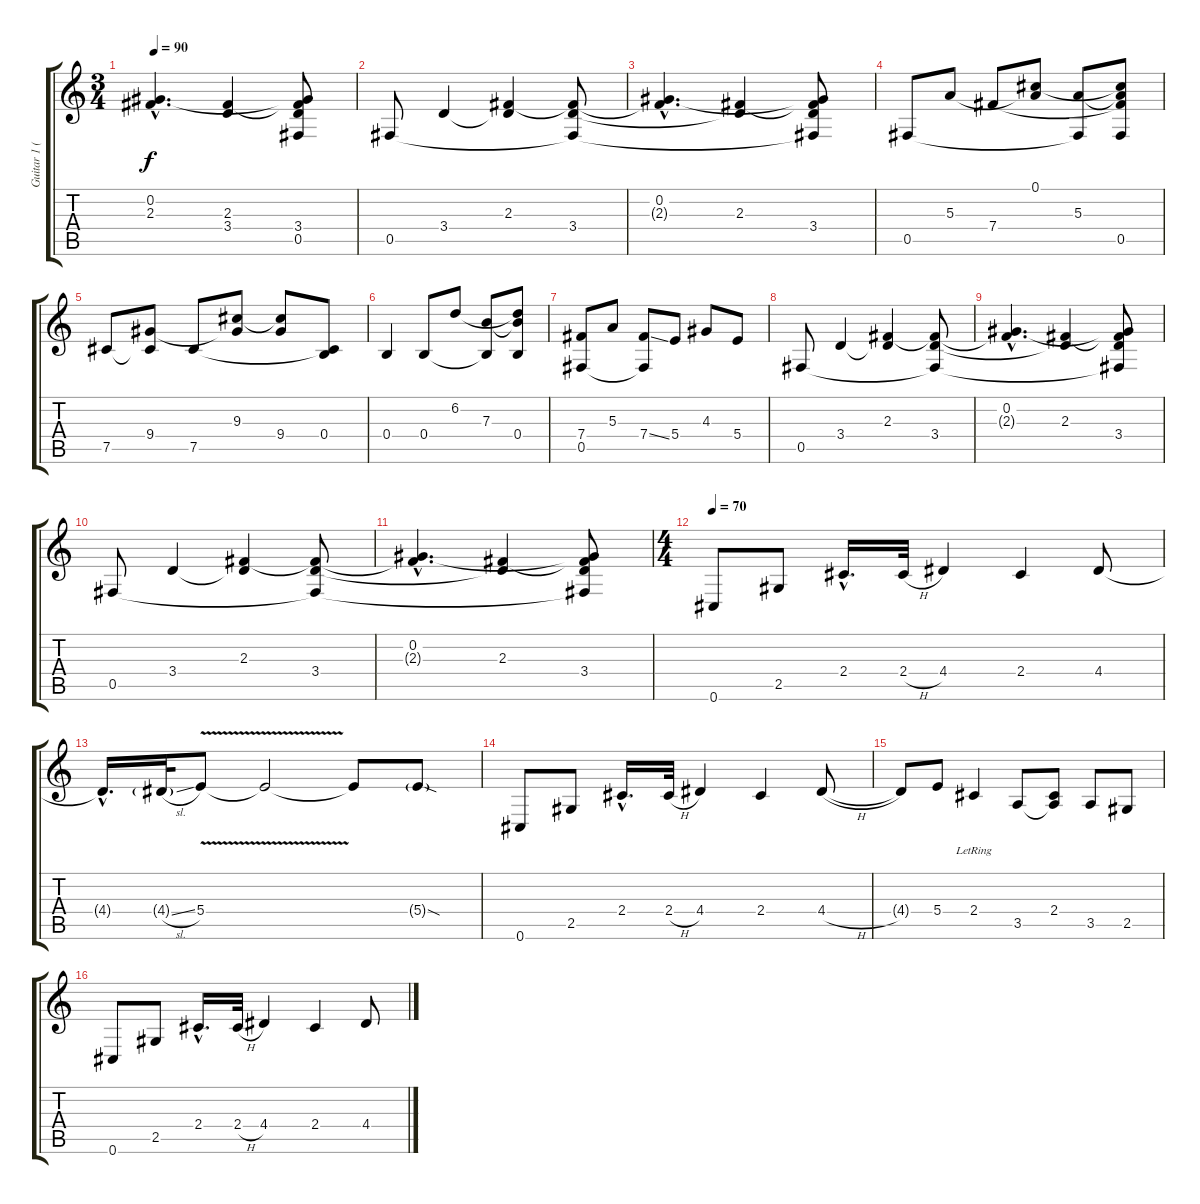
\track ("Guitar 1 (Distortion)" "Guitar 1 (") {instrument distortionguitar}
\staff {score tabs}
\tuning (Db4 Ab3 E3 B2 Gb2 Db2) {hide}
\ts (3 4)
\tempo 90
\clef g2
\ks c
(0.2{hac} 2.3{hac t}).4{d dy f} (2.3 3.4{t}).4 (0.2{t} 2.3{t} 3.4 0.5{t}).8 |
0.5.8 3.4.4 (2.3 3.4{t}).4 (2.3{t} 3.4 0.5{t}).8 |
(0.2{hac} 2.3{hac t}).4{d} (2.3 3.4{t}).4 (0.2{t} 2.3{t} 3.4 0.5{t}).8 |
0.5.8 5.3.8 7.4.8 (0.1 5.3{t}).8 (5.3 0.5{t}).8 (0.1{t} 5.3{t} 7.4{t} 0.5).8 |
7.5.8 (9.4 7.5{t}).8 7.5.8 (9.3 9.4{t}).8 (9.3{t} 9.4).8 (0.4 7.5{t}).8 |
0.4.4 0.4.8 6.2.8 (7.3 0.4{t}).8 (6.2{t} 7.3{t} 0.4).8 |
(7.4 0.5).8 5.3.8 (7.4{ss} 0.5{t}).8 5.4.8 4.3.8 5.4.8 |
0.5.8 3.4.4 (2.3 3.4{t}).4 (2.3{t} 3.4 0.5{t}).8 |
(0.2{hac} 2.3{hac t}).4{d} (2.3 3.4{t}).4 (0.2{t} 2.3{t} 3.4 0.5{t}).8 |
0.5.8 3.4.4 (2.3 3.4{t}).4 (2.3{t} 3.4 0.5{t}).8 |
(0.2{hac} 2.3{hac t}).4{d} (2.3 3.4{t}).4 (0.2{t} 2.3{t} 3.4 0.5{t}).8 |
\ts (4 4)
\tempo 70
0.6.8 2.5.8 2.4{hac}.16{d} 2.4{h}.32 4.4.4 2.4.4 4.4.8 |
4.4{hac t}.16{d} 4.4{sl g}.32 5.4{v}.8 5.4{t}.2 5.4{t}.8 5.4{sod g}.8 |
0.6.8 2.5.8 2.4{hac}.16{d} 2.4{h}.32 4.4.4 2.4.4 4.4{h}.8 |
4.4{t}.8 5.4.8 2.4{lr}.4 3.5.8 (2.4 3.5{t}).8 3.5.8 2.5.8 |
0.6.8 2.5.8 2.4{hac}.16{d} 2.4{h}.32 4.4.4 2.4.4 4.4{h}.8
